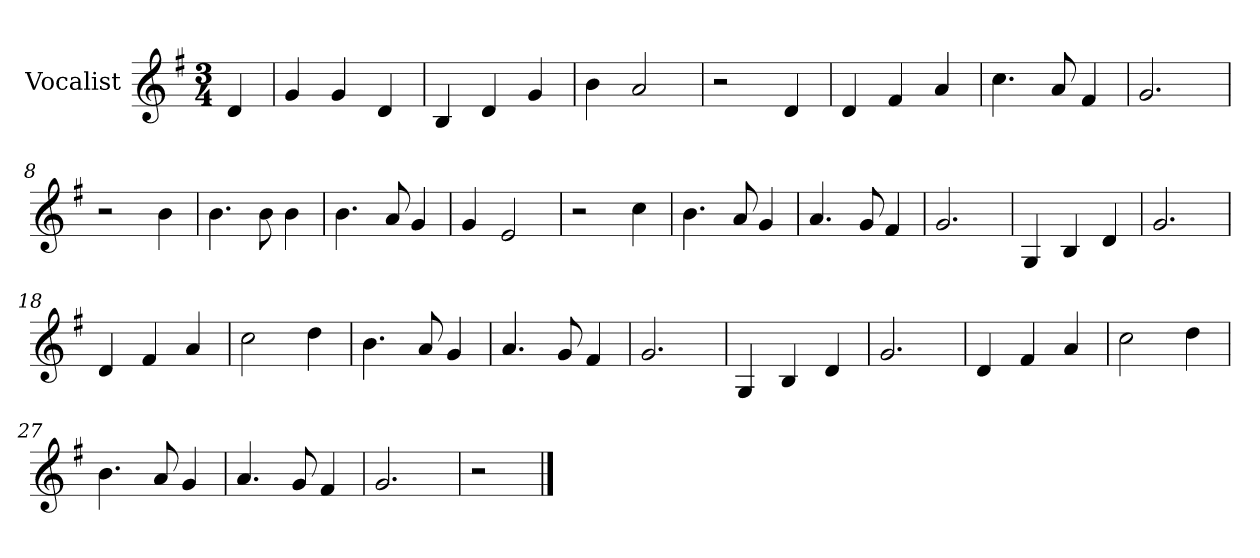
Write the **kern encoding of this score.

**kern
*part1
*staff1
*I"Vocalist
*k[f#]
*G:
*M3/4
=
4d
=1
4g
4g
4d
=2
4B
4d
4g
=3
4b
2a
=4
2r
4d
=5
4d
4f#
4a
=6
4.cc
8a
4f#
=7
2.g
=8
2r
4b
=9
4.b
8b
4b
=10
4.b
8a
4g
=11
4g
2e
=12
2r
4cc
=13
4.b
8a
4g
=14
4.a
8g
4f#
=15
2.g
=16
4G
4B
4d
=17
2.g
=18
4d
4f#
4a
=19
2cc
4dd
=20
4.b
8a
4g
=21
4.a
8g
4f#
=22
2.g
=23
4G
4B
4d
=24
2.g
=25
4d
4f#
4a
=26
2cc
4dd
=27
4.b
8a
4g
=28
4.a
8g
4f#
=29
2.g
=30
2r
==
*-
